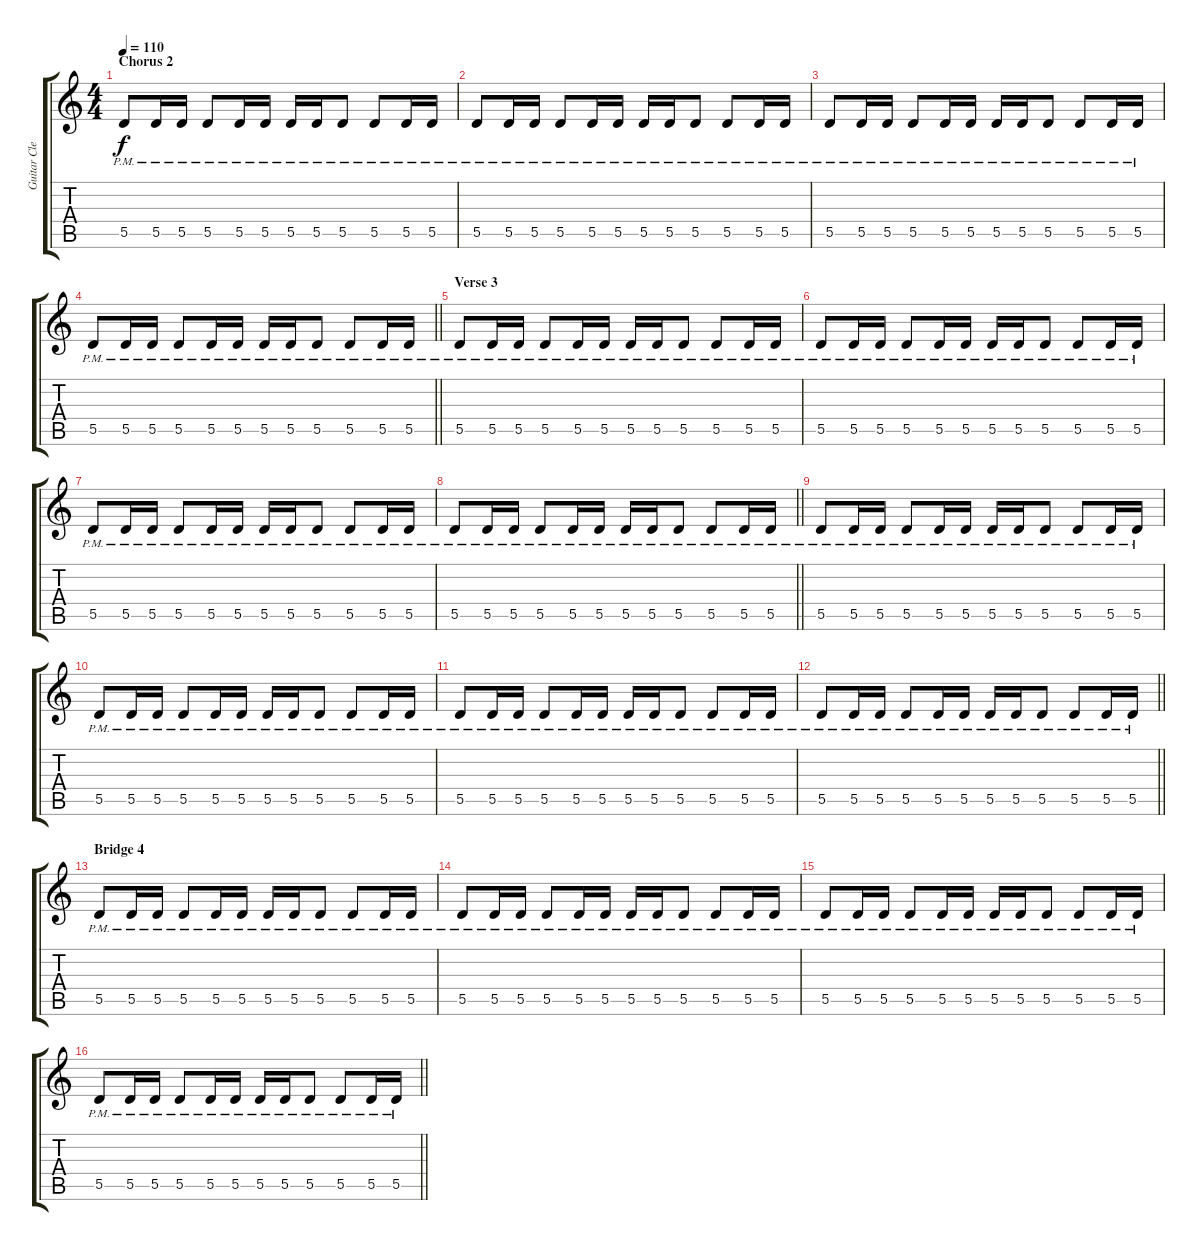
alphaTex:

\track ("Guitar Clean 2" "Guitar Cle") {instrument acousticguitarsteel}
\staff {score tabs}
\tuning (E4 B3 G3 D3 A2 E2) {hide}
\ts (4 4)
\section ("" "Chorus 2")
\tempo 110
\clef g2
\ks c
5.5{pm}.8{dy f} 5.5{pm}.16 5.5{pm}.16 5.5{pm}.8 5.5{pm}.16 5.5{pm}.16 5.5{pm}.16 5.5{pm}.16 5.5{pm}.8 5.5{pm}.8 5.5{pm}.16 5.5{pm}.16 |
5.5{pm}.8 5.5{pm}.16 5.5{pm}.16 5.5{pm}.8 5.5{pm}.16 5.5{pm}.16 5.5{pm}.16 5.5{pm}.16 5.5{pm}.8 5.5{pm}.8 5.5{pm}.16 5.5{pm}.16 |
5.5{pm}.8 5.5{pm}.16 5.5{pm}.16 5.5{pm}.8 5.5{pm}.16 5.5{pm}.16 5.5{pm}.16 5.5{pm}.16 5.5{pm}.8 5.5{pm}.8 5.5{pm}.16 5.5{pm}.16 |
\barLineRight lightlight
5.5{pm}.8 5.5{pm}.16 5.5{pm}.16 5.5{pm}.8 5.5{pm}.16 5.5{pm}.16 5.5{pm}.16 5.5{pm}.16 5.5{pm}.8 5.5{pm}.8 5.5{pm}.16 5.5{pm}.16 |
\section ("" "Verse 3")
5.5{pm}.8 5.5{pm}.16 5.5{pm}.16 5.5{pm}.8 5.5{pm}.16 5.5{pm}.16 5.5{pm}.16 5.5{pm}.16 5.5{pm}.8 5.5{pm}.8 5.5{pm}.16 5.5{pm}.16 |
5.5{pm}.8 5.5{pm}.16 5.5{pm}.16 5.5{pm}.8 5.5{pm}.16 5.5{pm}.16 5.5{pm}.16 5.5{pm}.16 5.5{pm}.8 5.5{pm}.8 5.5{pm}.16 5.5{pm}.16 |
5.5{pm}.8 5.5{pm}.16 5.5{pm}.16 5.5{pm}.8 5.5{pm}.16 5.5{pm}.16 5.5{pm}.16 5.5{pm}.16 5.5{pm}.8 5.5{pm}.8 5.5{pm}.16 5.5{pm}.16 |
\barLineRight lightlight
5.5{pm}.8 5.5{pm}.16 5.5{pm}.16 5.5{pm}.8 5.5{pm}.16 5.5{pm}.16 5.5{pm}.16 5.5{pm}.16 5.5{pm}.8 5.5{pm}.8 5.5{pm}.16 5.5{pm}.16 |
5.5{pm}.8 5.5{pm}.16 5.5{pm}.16 5.5{pm}.8 5.5{pm}.16 5.5{pm}.16 5.5{pm}.16 5.5{pm}.16 5.5{pm}.8 5.5{pm}.8 5.5{pm}.16 5.5{pm}.16 |
5.5{pm}.8 5.5{pm}.16 5.5{pm}.16 5.5{pm}.8 5.5{pm}.16 5.5{pm}.16 5.5{pm}.16 5.5{pm}.16 5.5{pm}.8 5.5{pm}.8 5.5{pm}.16 5.5{pm}.16 |
5.5{pm}.8 5.5{pm}.16 5.5{pm}.16 5.5{pm}.8 5.5{pm}.16 5.5{pm}.16 5.5{pm}.16 5.5{pm}.16 5.5{pm}.8 5.5{pm}.8 5.5{pm}.16 5.5{pm}.16 |
\barLineRight lightlight
5.5{pm}.8 5.5{pm}.16 5.5{pm}.16 5.5{pm}.8 5.5{pm}.16 5.5{pm}.16 5.5{pm}.16 5.5{pm}.16 5.5{pm}.8 5.5{pm}.8 5.5{pm}.16 5.5{pm}.16 |
\section ("" "Bridge 4")
5.5{pm}.8 5.5{pm}.16 5.5{pm}.16 5.5{pm}.8 5.5{pm}.16 5.5{pm}.16 5.5{pm}.16 5.5{pm}.16 5.5{pm}.8 5.5{pm}.8 5.5{pm}.16 5.5{pm}.16 |
5.5{pm}.8 5.5{pm}.16 5.5{pm}.16 5.5{pm}.8 5.5{pm}.16 5.5{pm}.16 5.5{pm}.16 5.5{pm}.16 5.5{pm}.8 5.5{pm}.8 5.5{pm}.16 5.5{pm}.16 |
5.5{pm}.8 5.5{pm}.16 5.5{pm}.16 5.5{pm}.8 5.5{pm}.16 5.5{pm}.16 5.5{pm}.16 5.5{pm}.16 5.5{pm}.8 5.5{pm}.8 5.5{pm}.16 5.5{pm}.16 |
\barLineRight lightlight
5.5{pm}.8 5.5{pm}.16 5.5{pm}.16 5.5{pm}.8 5.5{pm}.16 5.5{pm}.16 5.5{pm}.16 5.5{pm}.16 5.5{pm}.8 5.5{pm}.8 5.5{pm}.16 5.5{pm}.16
